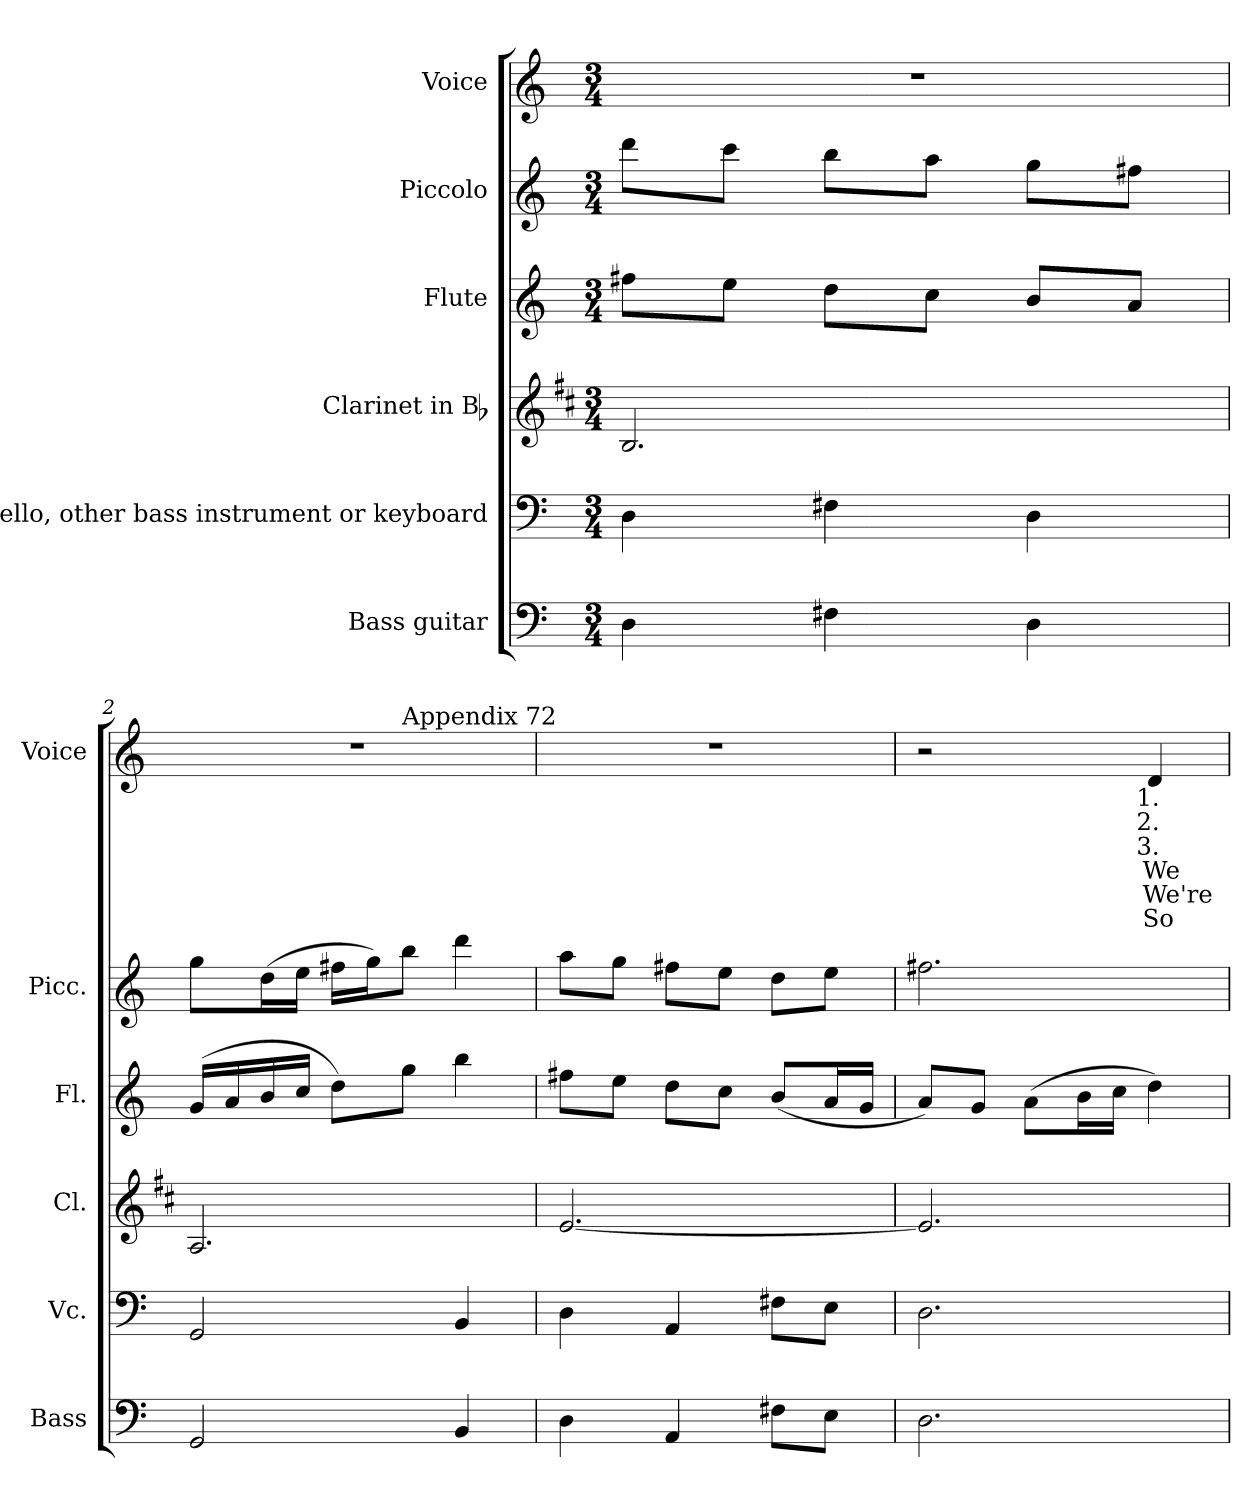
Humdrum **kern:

**kern	**kern	**kern	**kern	**kern	**kern	**text	**text	**text
*part6	*part5	*part4	*part3	*part2	*part1	*part1	*part1	*part1
*staff6	*staff5	*staff4	*staff3	*staff2	*staff1	*staff1	*staff1	*staff1
*I"Bass guitar	*I"Violoncello, other bass instrument or keyboard	*I"Clarinet in Bb	*I"Flute	*I"Piccolo	*I"Voice	*	*	*
*I'Bass	*I'Vc.	*I'Cl.	*I'Fl.	*I'Picc.	*I'Voice	*	*	*
!!LO:PB:g=z
*clefF4	*clefF4	*clefG2	*clefG2	*clefG2	*clefG2	*	*	*
*ITrd7c12	*	*ITrd1c2	*	*ITrd-7c-12	*	*	*	*
*k[]	*k[]	*k[]	*k[]	*k[]	*k[]	*	*	*
*C:	*C:	*C:	*C:	*C:	*C:	*	*	*
*M3/4	*M3/4	*M3/4	*M3/4	*M3/4	*M3/4	*	*	*
*MM120	*MM120	*MM120	*MM120	*MM120	*MM120	*	*	*
=1	=1	=1	=1	=1	=1	=1	=1	=1
!	!	!	!	!	!LO:N:vis=1	!	!	!
4DDi\	4Di\	2.Ai/	8ff#Xi\L	8ddddi\L	2.r	.	.	.
.	.	.	8eei\J	8cccci\J	.	.	.	.
4FF#Xi\	4F#Xi\	.	8ddi\L	8bbbi\L	.	.	.	.
.	.	.	8cci\J	8aaai\J	.	.	.	.
4DDi\	4Di\	.	8bi/L	8gggi\L	.	.	.	.
.	.	.	8ai/J	8fff#Xi\J	.	.	.	.
=2	=2	=2	=2	=2	=2	=2	=2	=2
!	!	!	!	!	!LO:N:vis=1	!	!	!
*	*	*	*	*	*^	*	*	*
2GGGi/	2GGi/	2.Gi/	(16gi/LL	8gggi\L	2.r	4.ryy	.	.	.
.	.	.	16ai/	.	.	.	.	.	.
.	.	.	16bi/	(16dddi\L	.	.	.	.	.
.	.	.	16cci/JJ	16eeei\JJ	.	.	.	.	.
.	.	.	8ddi\L)	16fff#Xi\LL	.	.	.	.	.
.	.	.	.	16gggi\J)	.	.	.	.	.
!	!	!	!	!	!	!LO:TX:a:t=Appendix 72	!	!	!
.	.	.	8ggi\J	8bbbi\J	.	4.ryy	.	.	.
4BBBi/	4BBi/	.	4bbi\	4ddddi\	.	.	.	.	.
=3	=3	=3	=3	=3	=3	=3	=3	=3	=3
!	!	!	!	!	!LO:N:vis=1	!	!	!	!
*	*	*	*	*	*v	*v	*	*	*
4DDi\	4Di\	[2.di/	8ff#Xi\L	8aaai\L	2.r	.	.	.
.	.	.	8eei\J	8gggi\J	.	.	.	.
4AAAi/	4AAi/	.	8ddi\L	8fff#Xi\L	.	.	.	.
.	.	.	8cci\J	8eeei\J	.	.	.	.
8FF#Xi\L	8F#Xi\L	.	(8bi/L	8dddi\L	.	.	.	.
8EEi\J	8Ei\J	.	16ai/L	8eeei\J	.	.	.	.
.	.	.	16gi/JJ	.	.	.	.	.
=4	=4	=4	=4	=4	=4	=4	=4	=4
2.DDi\	2.Di\	2.di/]	8ai/L)	2.fff#Xi\	2r	.	.	.
.	.	.	8gi/J	.	.	.	.	.
.	.	.	(8ai\L	.	.	.	.	.
.	.	.	16bi\L	.	.	.	.	.
.	.	.	16cci\JJ	.	.	.	.	.
!	!	!	!	!	!LO:TX:b:cj:t=1.	!	!	!
!	!	!	!	!	!LO:TX:b:cj:t=2.	!	!	!
!	!	!	!	!	!LO:TX:b:cj:t=3.	!	!	!
!	!	!	!	!	!	!LO:LY:b:color=#000000	!LO:LY:b:color=#000000	!LO:LY:b:color=#000000
.	.	.	4ddi\)	.	4di/	We	We're	So
=	=	=	=	=	=	=	=	=
*-	*-	*-	*-	*-	*-	*-	*-	*-
